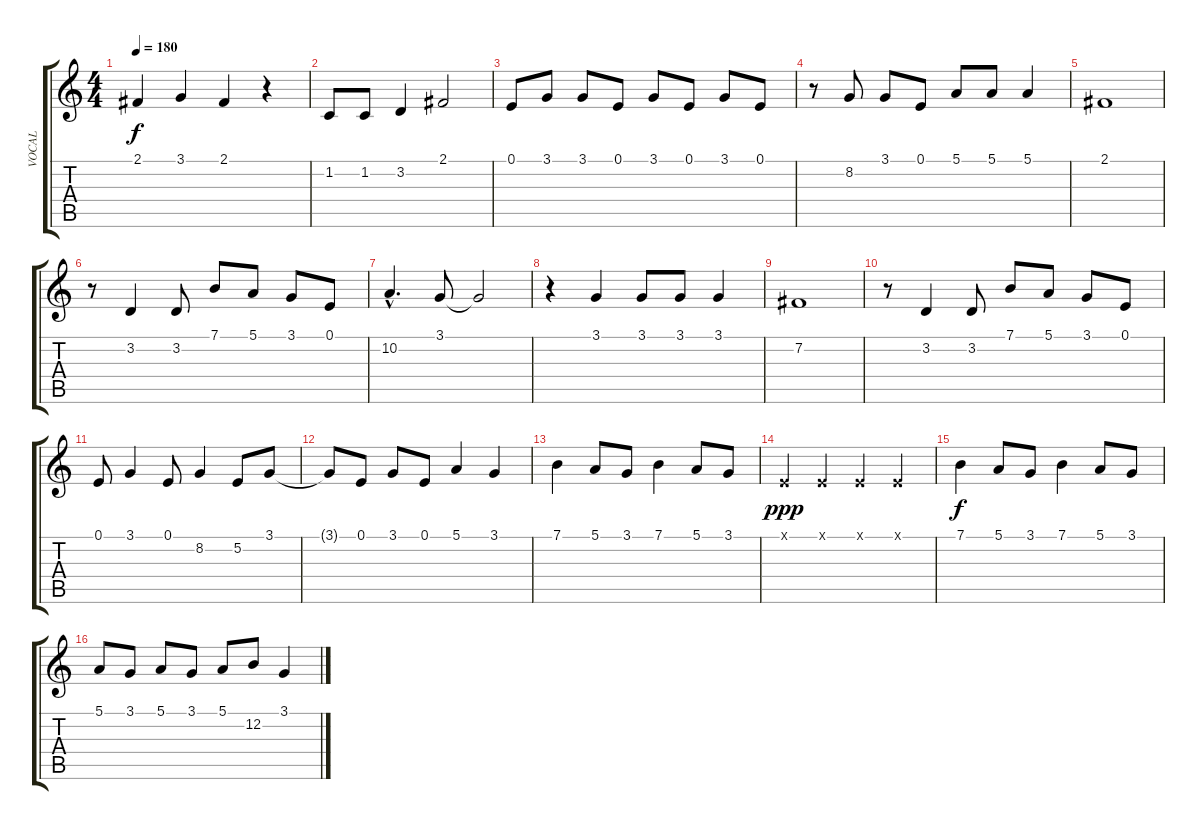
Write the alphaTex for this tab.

\track ("VOCAL" "VOCAL") {instrument sopranosax}
\staff {score tabs}
\tuning (E4 B3 G3 D3 A2 E2) {hide}
\ts (4 4)
\tempo 180
\clef g2
\ks c
2.1.4{dy f} 3.1.4 2.1.4 r.4 |
1.2.8 1.2.8 3.2.4 2.1.2 |
0.1.8 3.1.8 3.1.8 0.1.8 3.1.8 0.1.8 3.1.8 0.1.8 |
r.8 8.2.8 3.1.8 0.1.8 5.1.8 5.1.8 5.1.4 |
2.1.1 |
r.8 3.2.4 3.2.8 7.1.8 5.1.8 3.1.8 0.1.8 |
10.2{hac}.4{d} 3.1.8 3.1{t}.2 |
r.4 3.1.4 3.1.8 3.1.8 3.1.4 |
7.2.1 |
r.8 3.2.4 3.2.8 7.1.8 5.1.8 3.1.8 0.1.8 |
0.1.8 3.1.4 0.1.8 8.2.4 5.2.8 3.1.8 |
3.1{t}.8 0.1.8 3.1.8 0.1.8 5.1.4 3.1.4 |
7.1.4 5.1.8 3.1.8 7.1.4 5.1.8 3.1.8 |
0.1{x}.4{dy ppp} 0.1{x}.4 0.1{x}.4 0.1{x}.4 |
7.1.4{dy f} 5.1.8 3.1.8 7.1.4 5.1.8 3.1.8 |
5.1.8 3.1.8 5.1.8 3.1.8 5.1.8 12.2.8 3.1.4
